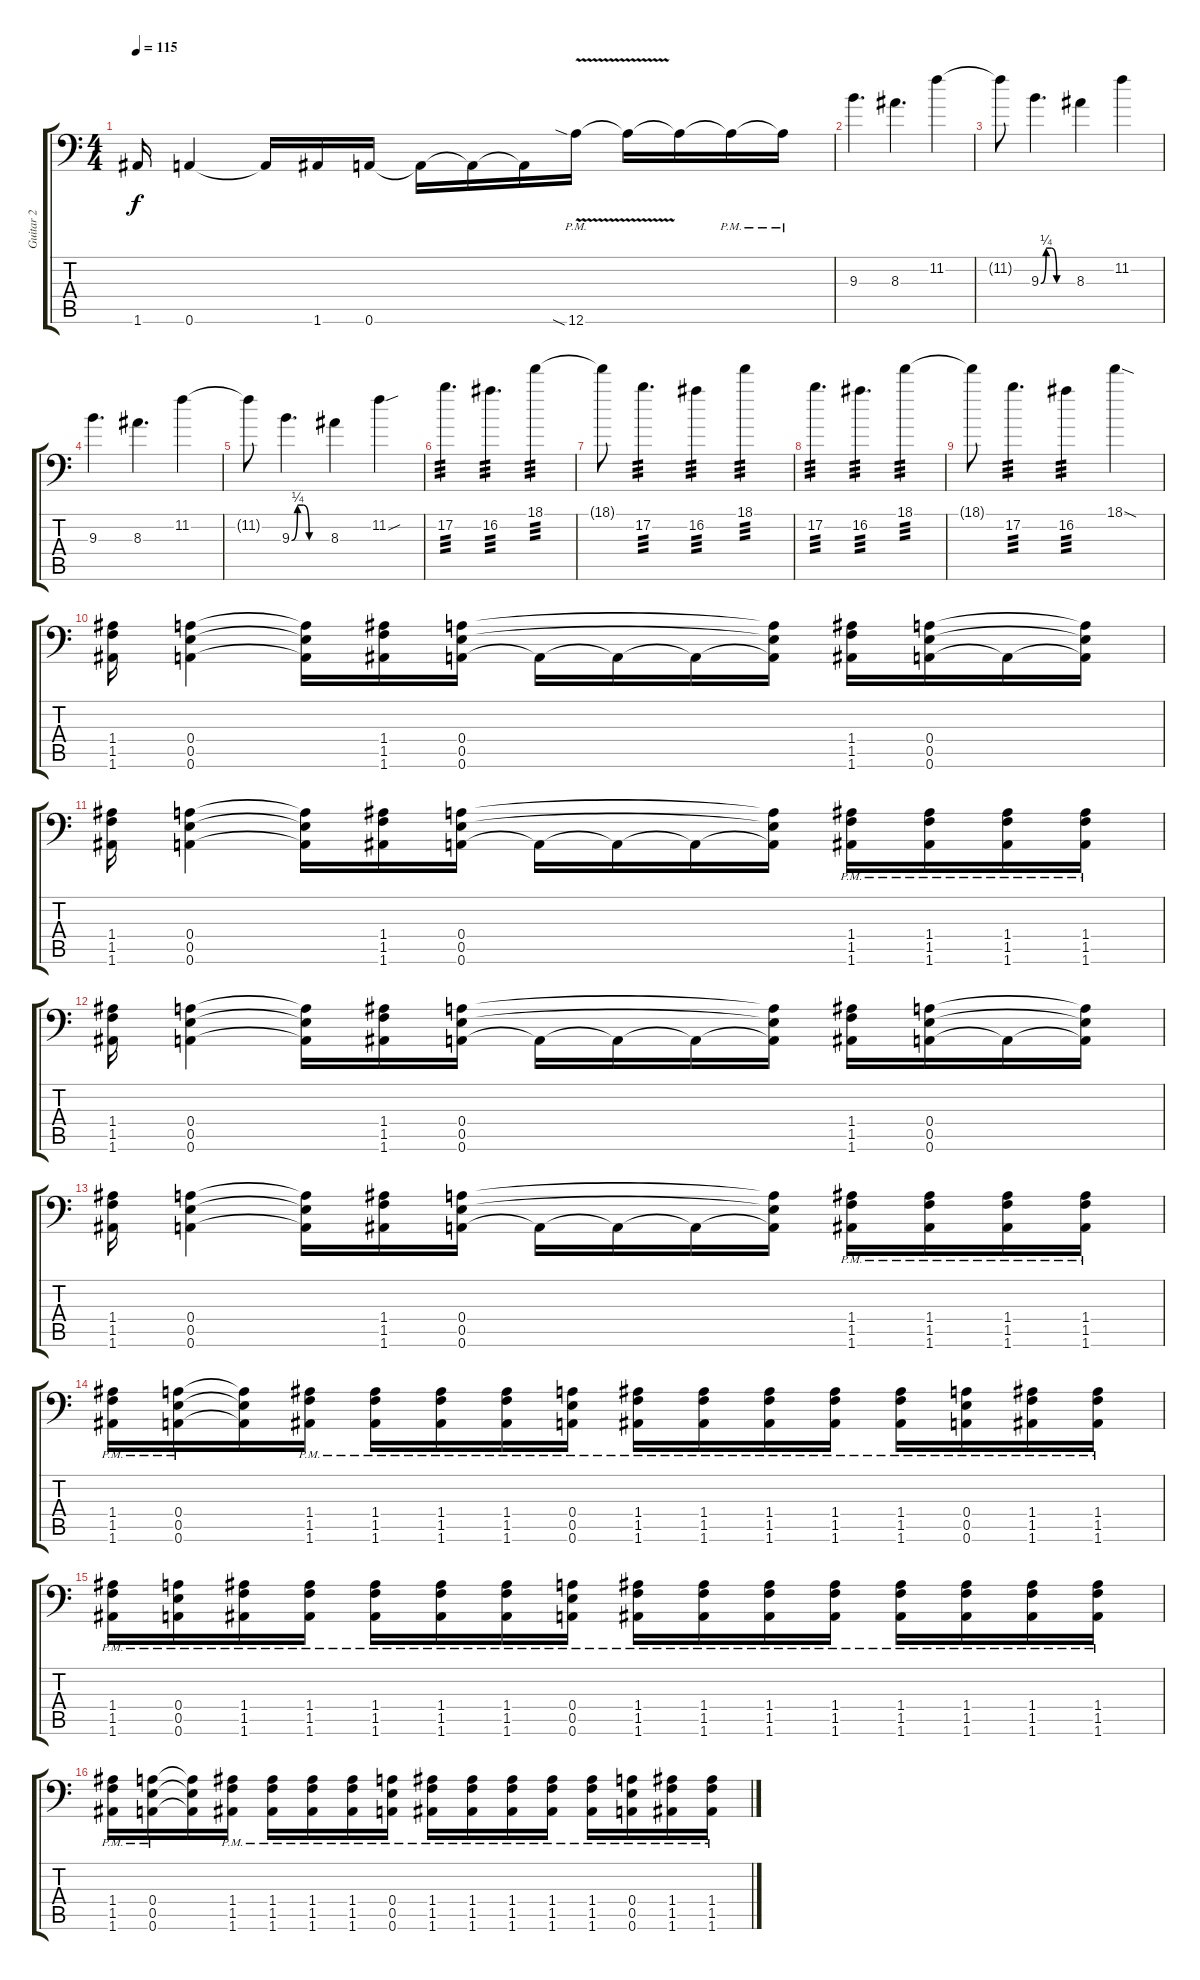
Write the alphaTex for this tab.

\track ("Guitar 2" "Guitar 2") {instrument distortionguitar}
\staff {score tabs}
\tuning (B3 Gb3 D3 A2 E2 A1) {hide}
\ts (4 4)
\tempo 115
\clef f4
\ks c
1.6.16{dy f} 0.6.4 0.6{t}.16 1.6.16 0.6.16 0.6{t}.16 0.6{t}.16 0.6{t}.16 12.6{v sia pm}.16 12.6{t}.16 12.6{t}.16 12.6{pm t}.16 12.6{pm t}.16 |
9.3.4{d} 8.3.4{d} 11.2.4 |
11.2{t}.8 9.3{be (custom 0 0 10 1 20 1 30 0 60 0)}.4{d} 8.3.4 11.2.4 |
9.3.4{d} 8.3.4{d} 11.2.4 |
11.2{t}.8 9.3{be (custom 0 0 10 1 20 1 30 0 60 0)}.4{d} 8.3.4 11.2{sou}.4 |
17.2.4{d tp 3} 16.2.4{d tp 3} 18.1.4{tp 3} |
18.1{t}.8 17.2.4{d tp 3} 16.2.4{tp 3} 18.1.4{tp 3} |
17.2.4{d tp 3} 16.2.4{d tp 3} 18.1.4{tp 3} |
18.1{t}.8 17.2.4{d tp 3} 16.2.4{tp 3} 18.1{sod}.4 |
(1.4 1.5 1.6).16 (0.4 0.5 0.6).4 (0.4{t} 0.5{t} 0.6{t}).16 (1.4 1.5 1.6).16 (0.4 0.5 0.6).16 0.6{t}.16 0.6{t}.16 0.6{t}.16 (0.4{t} 0.5{t} 0.6{t}).16 (1.4 1.5 1.6).16 (0.4 0.5 0.6).16 0.6{t}.16 (0.4{t} 0.5{t} 0.6{t}).16 |
(1.4 1.5 1.6).16 (0.4 0.5 0.6).4 (0.4{t} 0.5{t} 0.6{t}).16 (1.4 1.5 1.6).16 (0.4 0.5 0.6).16 0.6{t}.16 0.6{t}.16 0.6{t}.16 (0.4{t} 0.5{t} 0.6{t}).16 (1.4{pm} 1.5{pm} 1.6{pm}).16 (1.4{pm} 1.5{pm} 1.6{pm}).16 (1.4{pm} 1.5{pm} 1.6{pm}).16 (1.4{pm} 1.5{pm} 1.6{pm}).16 |
(1.4 1.5 1.6).16 (0.4 0.5 0.6).4 (0.4{t} 0.5{t} 0.6{t}).16 (1.4 1.5 1.6).16 (0.4 0.5 0.6).16 0.6{t}.16 0.6{t}.16 0.6{t}.16 (0.4{t} 0.5{t} 0.6{t}).16 (1.4 1.5 1.6).16 (0.4 0.5 0.6).16 0.6{t}.16 (0.4{t} 0.5{t} 0.6{t}).16 |
(1.4 1.5 1.6).16 (0.4 0.5 0.6).4 (0.4{t} 0.5{t} 0.6{t}).16 (1.4 1.5 1.6).16 (0.4 0.5 0.6).16 0.6{t}.16 0.6{t}.16 0.6{t}.16 (0.4{t} 0.5{t} 0.6{t}).16 (1.4{pm} 1.5{pm} 1.6{pm}).16 (1.4{pm} 1.5{pm} 1.6{pm}).16 (1.4{pm} 1.5{pm} 1.6{pm}).16 (1.4{pm} 1.5{pm} 1.6{pm}).16 |
(1.4{pm} 1.5{pm} 1.6{pm}).16 (0.4{pm} 0.5{pm} 0.6{pm}).16 (0.4{t} 0.5{t} 0.6{t}).16 (1.4{pm} 1.5{pm} 1.6{pm}).16 (1.4{pm} 1.5{pm} 1.6{pm}).16 (1.4{pm} 1.5{pm} 1.6{pm}).16 (1.4{pm} 1.5{pm} 1.6{pm}).16 (0.4{pm} 0.5{pm} 0.6{pm}).16 (1.4{pm} 1.5{pm} 1.6{pm}).16 (1.4{pm} 1.5{pm} 1.6{pm}).16 (1.4{pm} 1.5{pm} 1.6{pm}).16 (1.4{pm} 1.5{pm} 1.6{pm}).16 (1.4{pm} 1.5{pm} 1.6{pm}).16 (0.4{pm} 0.5{pm} 0.6{pm}).16 (1.4{pm} 1.5{pm} 1.6{pm}).16 (1.4{pm} 1.5{pm} 1.6{pm}).16 |
(1.4{pm} 1.5{pm} 1.6{pm}).16 (0.4{pm} 0.5{pm} 0.6{pm}).16 (1.4{pm} 1.5{pm} 1.6{pm}).16 (1.4{pm} 1.5{pm} 1.6{pm}).16 (1.4{pm} 1.5{pm} 1.6{pm}).16 (1.4{pm} 1.5{pm} 1.6{pm}).16 (1.4{pm} 1.5{pm} 1.6{pm}).16 (0.4{pm} 0.5{pm} 0.6{pm}).16 (1.4{pm} 1.5{pm} 1.6{pm}).16 (1.4{pm} 1.5{pm} 1.6{pm}).16 (1.4{pm} 1.5{pm} 1.6{pm}).16 (1.4{pm} 1.5{pm} 1.6{pm}).16 (1.4{pm} 1.5{pm} 1.6{pm}).16 (1.4{pm} 1.5{pm} 1.6{pm}).16 (1.4{pm} 1.5{pm} 1.6{pm}).16 (1.4{pm} 1.5{pm} 1.6{pm}).16 |
(1.4{pm} 1.5{pm} 1.6{pm}).16 (0.4{pm} 0.5{pm} 0.6{pm}).16 (0.4{t} 0.5{t} 0.6{t}).16 (1.4{pm} 1.5{pm} 1.6{pm}).16 (1.4{pm} 1.5{pm} 1.6{pm}).16 (1.4{pm} 1.5{pm} 1.6{pm}).16 (1.4{pm} 1.5{pm} 1.6{pm}).16 (0.4{pm} 0.5{pm} 0.6{pm}).16 (1.4{pm} 1.5{pm} 1.6{pm}).16 (1.4{pm} 1.5{pm} 1.6{pm}).16 (1.4{pm} 1.5{pm} 1.6{pm}).16 (1.4{pm} 1.5{pm} 1.6{pm}).16 (1.4{pm} 1.5{pm} 1.6{pm}).16 (0.4{pm} 0.5{pm} 0.6{pm}).16 (1.4{pm} 1.5{pm} 1.6{pm}).16 (1.4{pm} 1.5{pm} 1.6{pm}).16
